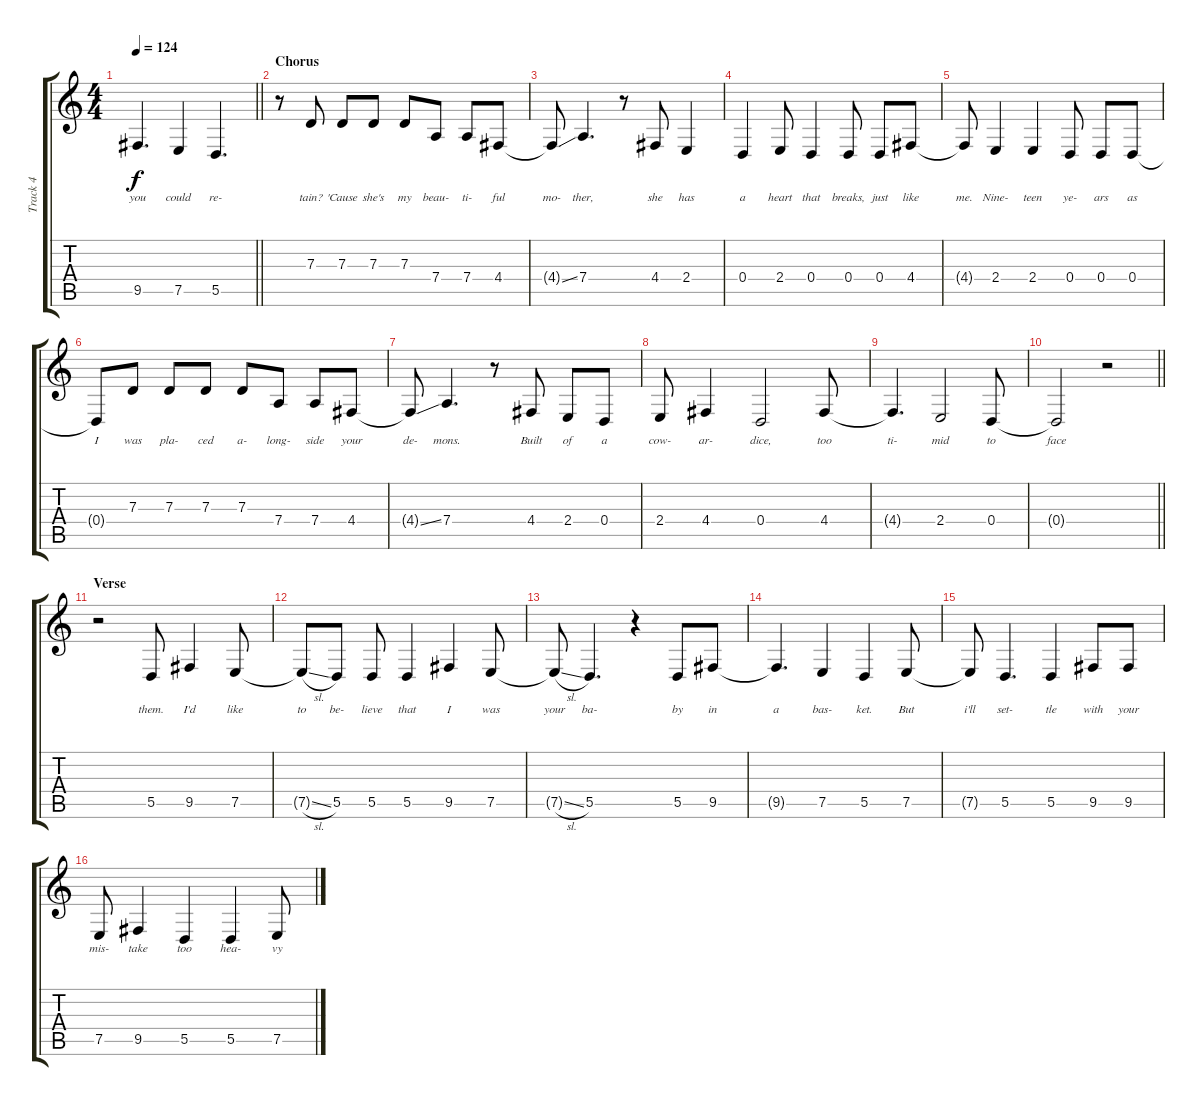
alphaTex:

\track ("Track 4" "Track 4") {instrument clarinet}
\staff {score tabs}
\tuning (E4 B3 G3 D3 A2 E2) {hide}
\ts (4 4)
\tempo 124
\clef g2
\barLineRight lightlight
\ks c
9.5.4{d lyrics (0 "you") lyrics (1 "") lyrics (2 "") lyrics (3 "") lyrics (4 "") dy f} 7.5.4{lyrics (0 "could") lyrics (1 "") lyrics (2 "") lyrics (3 "") lyrics (4 "")} 5.5.4{d lyrics (0 "re-") lyrics (1 "") lyrics (2 "") lyrics (3 "") lyrics (4 "")} |
\section ("" "Chorus")
r.8 7.3.8{lyrics (0 "tain?") lyrics (1 "") lyrics (2 "") lyrics (3 "") lyrics (4 "")} 7.3.8{lyrics (0 "'Cause") lyrics (1 "") lyrics (2 "") lyrics (3 "") lyrics (4 "")} 7.3.8{lyrics (0 "she's") lyrics (1 "") lyrics (2 "") lyrics (3 "") lyrics (4 "")} 7.3.8{lyrics (0 "my") lyrics (1 "") lyrics (2 "") lyrics (3 "") lyrics (4 "")} 7.4.8{lyrics (0 "beau-") lyrics (1 "") lyrics (2 "") lyrics (3 "") lyrics (4 "")} 7.4.8{lyrics (0 "ti-") lyrics (1 "") lyrics (2 "") lyrics (3 "") lyrics (4 "")} 4.4.8{lyrics (0 "ful") lyrics (1 "") lyrics (2 "") lyrics (3 "") lyrics (4 "")} |
4.4{ss t}.8{lyrics (0 "mo-") lyrics (1 "") lyrics (2 "") lyrics (3 "") lyrics (4 "")} 7.4.4{d lyrics (0 "ther,") lyrics (1 "") lyrics (2 "") lyrics (3 "") lyrics (4 "")} r.8 4.4.8{lyrics (0 "she") lyrics (1 "") lyrics (2 "") lyrics (3 "") lyrics (4 "")} 2.4.4{lyrics (0 "has") lyrics (1 "") lyrics (2 "") lyrics (3 "") lyrics (4 "")} |
0.4.4{lyrics (0 "a") lyrics (1 "") lyrics (2 "") lyrics (3 "") lyrics (4 "")} 2.4.8{lyrics (0 "heart") lyrics (1 "") lyrics (2 "") lyrics (3 "") lyrics (4 "")} 0.4.4{lyrics (0 "that") lyrics (1 "") lyrics (2 "") lyrics (3 "") lyrics (4 "")} 0.4.8{lyrics (0 "breaks,") lyrics (1 "") lyrics (2 "") lyrics (3 "") lyrics (4 "")} 0.4.8{lyrics (0 "just") lyrics (1 "") lyrics (2 "") lyrics (3 "") lyrics (4 "")} 4.4.8{lyrics (0 "like") lyrics (1 "") lyrics (2 "") lyrics (3 "") lyrics (4 "")} |
4.4{t}.8{lyrics (0 "me.") lyrics (1 "") lyrics (2 "") lyrics (3 "") lyrics (4 "")} 2.4.4{lyrics (0 "Nine-") lyrics (1 "") lyrics (2 "") lyrics (3 "") lyrics (4 "")} 2.4.4{lyrics (0 "teen") lyrics (1 "") lyrics (2 "") lyrics (3 "") lyrics (4 "")} 0.4.8{lyrics (0 "ye-") lyrics (1 "") lyrics (2 "") lyrics (3 "") lyrics (4 "")} 0.4.8{lyrics (0 "ars") lyrics (1 "") lyrics (2 "") lyrics (3 "") lyrics (4 "")} 0.4.8{lyrics (0 "as") lyrics (1 "") lyrics (2 "") lyrics (3 "") lyrics (4 "")} |
0.4{t}.8{lyrics (0 "I") lyrics (1 "") lyrics (2 "") lyrics (3 "") lyrics (4 "")} 7.3.8{lyrics (0 "was") lyrics (1 "") lyrics (2 "") lyrics (3 "") lyrics (4 "")} 7.3.8{lyrics (0 "pla-") lyrics (1 "") lyrics (2 "") lyrics (3 "") lyrics (4 "")} 7.3.8{lyrics (0 "ced") lyrics (1 "") lyrics (2 "") lyrics (3 "") lyrics (4 "")} 7.3.8{lyrics (0 "a-") lyrics (1 "") lyrics (2 "") lyrics (3 "") lyrics (4 "")} 7.4.8{lyrics (0 "long-") lyrics (1 "") lyrics (2 "") lyrics (3 "") lyrics (4 "")} 7.4.8{lyrics (0 "side") lyrics (1 "") lyrics (2 "") lyrics (3 "") lyrics (4 "")} 4.4.8{lyrics (0 "your") lyrics (1 "") lyrics (2 "") lyrics (3 "") lyrics (4 "")} |
4.4{ss t}.8{lyrics (0 "de-") lyrics (1 "") lyrics (2 "") lyrics (3 "") lyrics (4 "")} 7.4.4{d lyrics (0 "mons.") lyrics (1 "") lyrics (2 "") lyrics (3 "") lyrics (4 "")} r.8 4.4.8{lyrics (0 "Built") lyrics (1 "") lyrics (2 "") lyrics (3 "") lyrics (4 "")} 2.4.8{lyrics (0 "of") lyrics (1 "") lyrics (2 "") lyrics (3 "") lyrics (4 "")} 0.4.8{lyrics (0 "a") lyrics (1 "") lyrics (2 "") lyrics (3 "") lyrics (4 "")} |
2.4.8{lyrics (0 "cow-") lyrics (1 "") lyrics (2 "") lyrics (3 "") lyrics (4 "")} 4.4.4{lyrics (0 "ar-") lyrics (1 "") lyrics (2 "") lyrics (3 "") lyrics (4 "")} 0.4.2{lyrics (0 "dice,") lyrics (1 "") lyrics (2 "") lyrics (3 "") lyrics (4 "")} 4.4.8{lyrics (0 "too") lyrics (1 "") lyrics (2 "") lyrics (3 "") lyrics (4 "")} |
4.4{t}.4{d lyrics (0 "ti-") lyrics (1 "") lyrics (2 "") lyrics (3 "") lyrics (4 "")} 2.4.2{lyrics (0 "mid") lyrics (1 "") lyrics (2 "") lyrics (3 "") lyrics (4 "")} 0.4.8{lyrics (0 "to") lyrics (1 "") lyrics (2 "") lyrics (3 "") lyrics (4 "")} |
\barLineRight lightlight
0.4{t}.2{lyrics (0 "face") lyrics (1 "") lyrics (2 "") lyrics (3 "") lyrics (4 "")} r.2 |
\section ("" "Verse")
r.2 5.5.8{lyrics (0 "them.") lyrics (1 "") lyrics (2 "") lyrics (3 "") lyrics (4 "")} 9.5.4{lyrics (0 "I'd") lyrics (1 "") lyrics (2 "") lyrics (3 "") lyrics (4 "")} 7.5.8{lyrics (0 "like") lyrics (1 "") lyrics (2 "") lyrics (3 "") lyrics (4 "")} |
7.5{sl t}.8{lyrics (0 "to") lyrics (1 "") lyrics (2 "") lyrics (3 "") lyrics (4 "")} 5.5.8{lyrics (0 "be-") lyrics (1 "") lyrics (2 "") lyrics (3 "") lyrics (4 "")} 5.5.8{lyrics (0 "lieve") lyrics (1 "") lyrics (2 "") lyrics (3 "") lyrics (4 "")} 5.5.4{lyrics (0 "that") lyrics (1 "") lyrics (2 "") lyrics (3 "") lyrics (4 "")} 9.5.4{lyrics (0 "I") lyrics (1 "") lyrics (2 "") lyrics (3 "") lyrics (4 "")} 7.5.8{lyrics (0 "was") lyrics (1 "") lyrics (2 "") lyrics (3 "") lyrics (4 "")} |
7.5{sl t}.8{lyrics (0 "your") lyrics (1 "") lyrics (2 "") lyrics (3 "") lyrics (4 "")} 5.5.4{d lyrics (0 "ba-") lyrics (1 "") lyrics (2 "") lyrics (3 "") lyrics (4 "")} r.4 5.5.8{lyrics (0 "by") lyrics (1 "") lyrics (2 "") lyrics (3 "") lyrics (4 "")} 9.5.8{lyrics (0 "in") lyrics (1 "") lyrics (2 "") lyrics (3 "") lyrics (4 "")} |
9.5{t}.4{d lyrics (0 "a") lyrics (1 "") lyrics (2 "") lyrics (3 "") lyrics (4 "")} 7.5.4{lyrics (0 "bas-") lyrics (1 "") lyrics (2 "") lyrics (3 "") lyrics (4 "")} 5.5.4{lyrics (0 "ket.") lyrics (1 "") lyrics (2 "") lyrics (3 "") lyrics (4 "")} 7.5.8{lyrics (0 "But") lyrics (1 "") lyrics (2 "") lyrics (3 "") lyrics (4 "")} |
7.5{t}.8{lyrics (0 "i'll") lyrics (1 "") lyrics (2 "") lyrics (3 "") lyrics (4 "")} 5.5.4{d lyrics (0 "set-") lyrics (1 "") lyrics (2 "") lyrics (3 "") lyrics (4 "")} 5.5.4{lyrics (0 "tle") lyrics (1 "") lyrics (2 "") lyrics (3 "") lyrics (4 "")} 9.5.8{lyrics (0 "with") lyrics (1 "") lyrics (2 "") lyrics (3 "") lyrics (4 "")} 9.5.8{lyrics (0 "your") lyrics (1 "") lyrics (2 "") lyrics (3 "") lyrics (4 "")} |
7.5.8{lyrics (0 "mis-") lyrics (1 "") lyrics (2 "") lyrics (3 "") lyrics (4 "")} 9.5.4{lyrics (0 "take") lyrics (1 "") lyrics (2 "") lyrics (3 "") lyrics (4 "")} 5.5.4{lyrics (0 "too") lyrics (1 "") lyrics (2 "") lyrics (3 "") lyrics (4 "")} 5.5.4{lyrics (0 "hea-") lyrics (1 "") lyrics (2 "") lyrics (3 "") lyrics (4 "")} 7.5.8{lyrics (0 "vy") lyrics (1 "") lyrics (2 "") lyrics (3 "") lyrics (4 "")}
